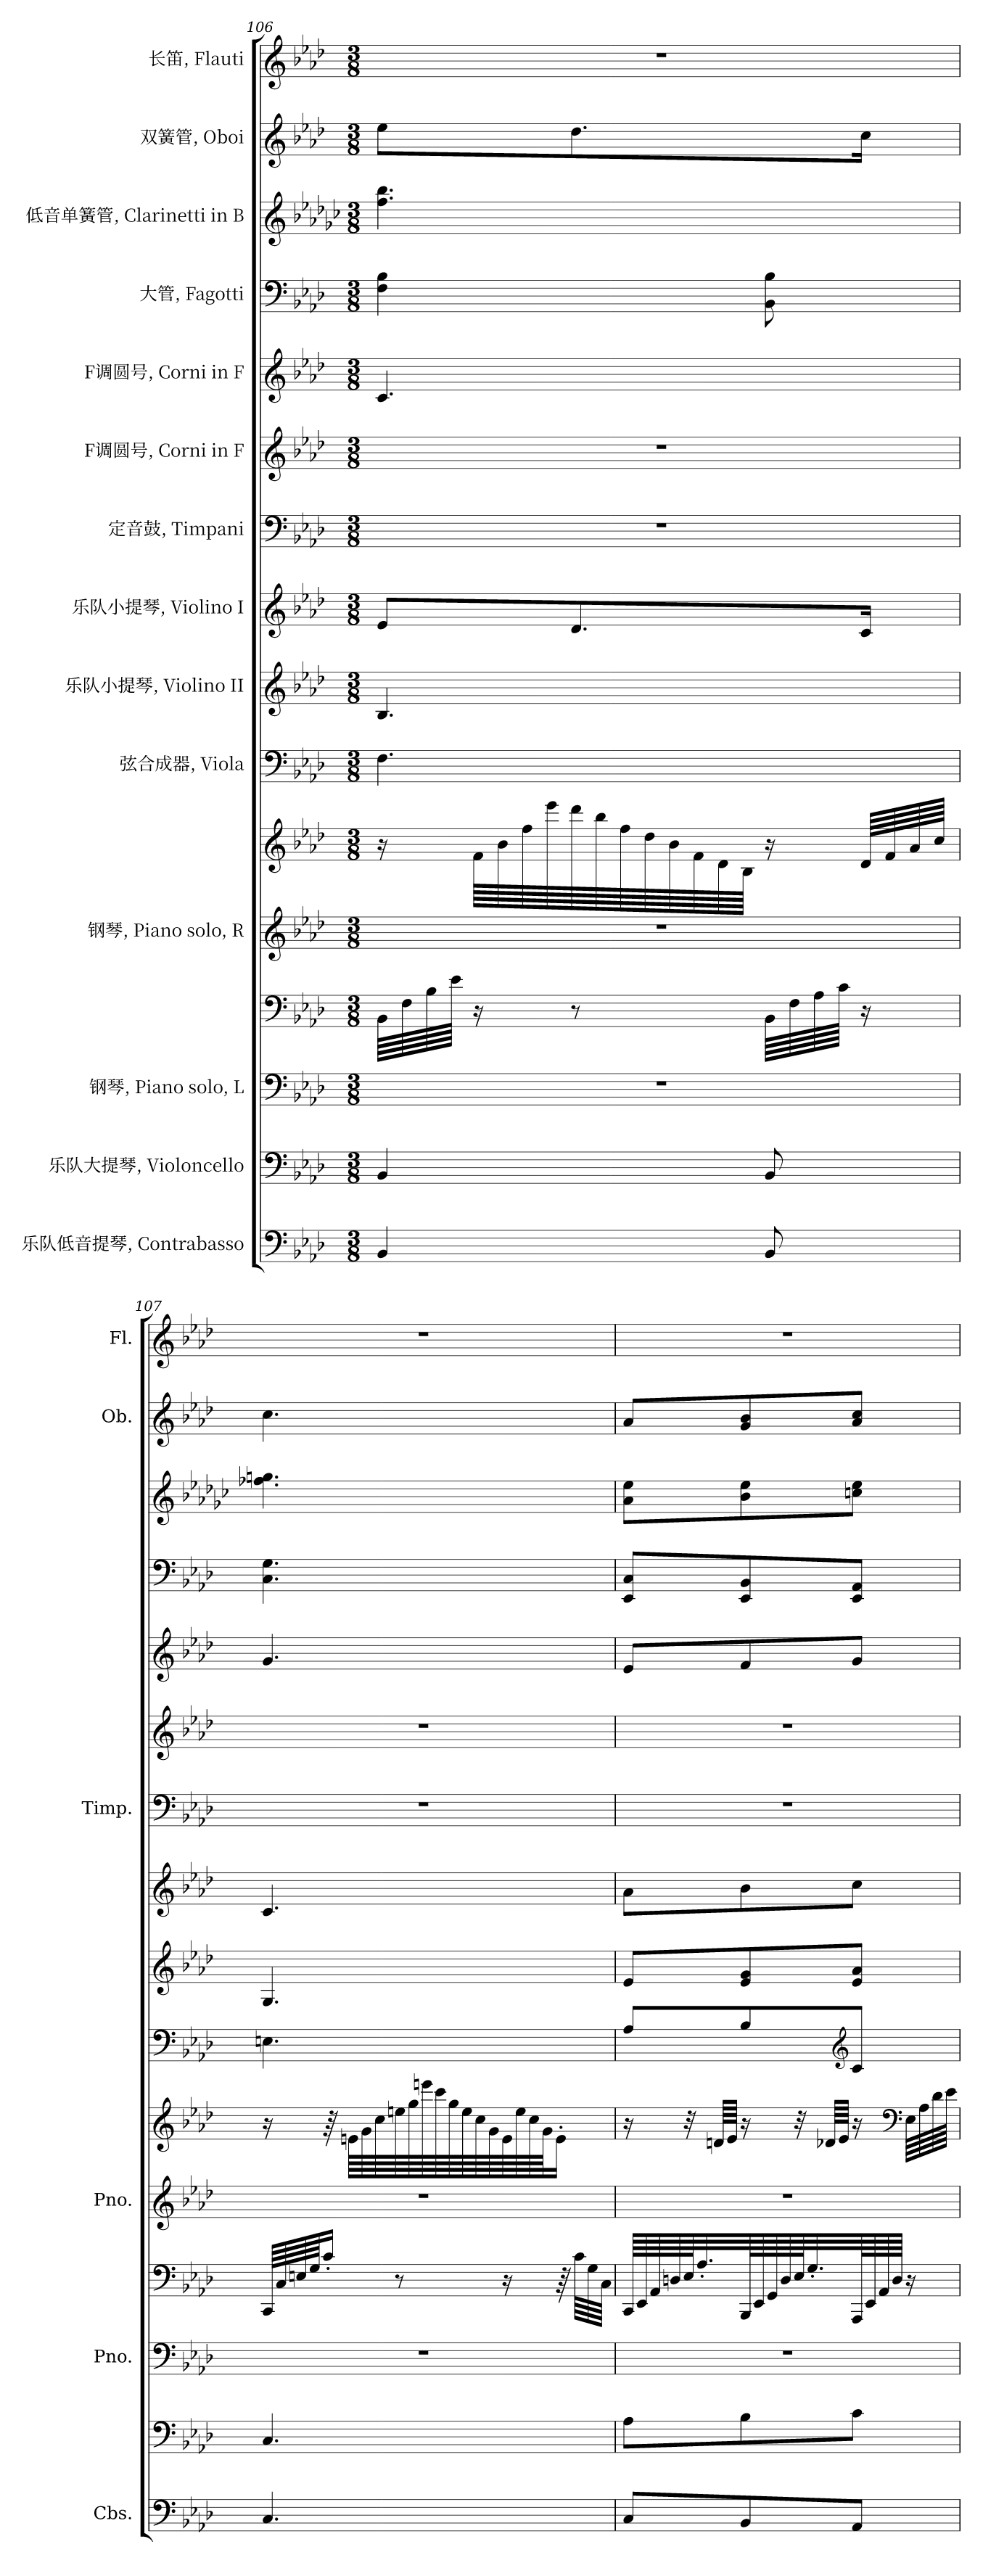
**kern	**kern	**kern	**kern	**kern	**kern	**kern	**kern	**kern	**kern	**kern	**kern	**kern	**kern	**kern	**kern
*part14	*part13	*part12	*part12	*part11	*part11	*part10	*part9	*part8	*part7	*part6	*part5	*part4	*part3	*part2	*part1
*staff16	*staff15	*staff14	*staff13	*staff12	*staff11	*staff10	*staff9	*staff8	*staff7	*staff6	*staff5	*staff4	*staff3	*staff2	*staff1
*I"乐队低音提琴, Contrabasso	*I"乐队大提琴, Violoncello	*I"钢琴, Piano solo, L	*	*I"钢琴, Piano solo, R	*	*I"弦合成器, Viola	*I"乐队小提琴, Violino II	*I"乐队小提琴, Violino I	*I"定音鼓, Timpani	*I"F调圆号, Corni in F	*I"F调圆号, Corni in F	*I"大管, Fagotti	*I"低音单簧管, Clarinetti in B	*I"双簧管, Oboi	*I"长笛, Flauti
*I'Cbs.	*	*I'Pno.	*	*I'Pno.	*	*	*	*	*I'Timp.	*	*	*	*	*I'Ob.	*I'Fl.
!!LO:PB:g=z
*clefF4	*clefF4	*clefF4	*clefF4	*clefG2	*clefG2	*clefF4	*clefG2	*clefG2	*clefF4	*clefG2	*clefG2	*clefF4	*clefG2	*clefG2	*clefG2
*ITrd7c12	*	*	*	*	*	*	*	*	*	*ITrd4c7	*ITrd4c7	*	*ITrd8c14	*	*
*k[b-e-a-d-]	*k[b-e-a-d-]	*k[b-e-a-d-]	*k[b-e-a-d-]	*k[b-e-a-d-]	*k[b-e-a-d-]	*k[b-e-a-d-]	*k[b-e-a-d-]	*k[b-e-a-d-]	*k[b-e-a-d-]	*k[b-e-a-d-g-]	*k[b-e-a-d-g-]	*k[b-e-a-d-]	*k[b-e-a-d-g-c-]	*k[b-e-a-d-]	*k[b-e-a-d-]
*M3/8	*M3/8	*M3/8	*M3/8	*M3/8	*M3/8	*M3/8	*M3/8	*M3/8	*M3/8	*M3/8	*M3/8	*M3/8	*M3/8	*M3/8	*M3/8
*MM26	*MM26	*MM26	*MM26	*MM26	*MM26	*MM26	*MM26	*MM26	*MM26	*MM26	*MM26	*MM26	*MM26	*MM26	*MM26
=106	=106	=106	=106	=106	=106	=106	=106	=106	=106	=106	=106	=106	=106	=106	=106
4BBB-/	4BB-/	4.r	64BB-\LLLL	4.r	16r	4.F\	4.B-/	8e-/L	4.r	4.r	4.F/	4F\ 4B-\	4.f\ 4.b-\	8ee-\L	4.r
.	.	.	64F\	.	.	.	.	.	.	.	.	.	.	.	.
.	.	.	64B-\	.	.	.	.	.	.	.	.	.	.	.	.
.	.	.	64e-\JJJJ	.	.	.	.	.	.	.	.	.	.	.	.
.	.	.	16r	.	64f\LLLL	.	.	.	.	.	.	.	.	.	.
.	.	.	.	.	64b-\	.	.	.	.	.	.	.	.	.	.
.	.	.	.	.	64ff\	.	.	.	.	.	.	.	.	.	.
.	.	.	.	.	64eee-\	.	.	.	.	.	.	.	.	.	.
.	.	.	8r	.	64ddd-\	.	.	8.d-/	.	.	.	.	.	8.dd-\	.
.	.	.	.	.	64bb-\	.	.	.	.	.	.	.	.	.	.
.	.	.	.	.	64ff\	.	.	.	.	.	.	.	.	.	.
.	.	.	.	.	64dd-\	.	.	.	.	.	.	.	.	.	.
.	.	.	.	.	64b-\	.	.	.	.	.	.	.	.	.	.
.	.	.	.	.	64f\	.	.	.	.	.	.	.	.	.	.
.	.	.	.	.	64d-\	.	.	.	.	.	.	.	.	.	.
.	.	.	.	.	64B-\JJJJ	.	.	.	.	.	.	.	.	.	.
8BBB-/	8BB-/	.	64BB-\LLLL	.	16r	.	.	.	.	.	.	8BB-\ 8B-\	.	.	.
.	.	.	64F\	.	.	.	.	.	.	.	.	.	.	.	.
.	.	.	64A-\	.	.	.	.	.	.	.	.	.	.	.	.
.	.	.	64c\JJJJ	.	.	.	.	.	.	.	.	.	.	.	.
.	.	.	16r	.	64d-/LLLL	.	.	16c/Jk	.	.	.	.	.	16cc\Jk	.
.	.	.	.	.	64f/	.	.	.	.	.	.	.	.	.	.
.	.	.	.	.	64a-/	.	.	.	.	.	.	.	.	.	.
.	.	.	.	.	64cc/JJJJ	.	.	.	.	.	.	.	.	.	.
!!LO:PB:g=z
=107	=107	=107	=107	=107	=107	=107	=107	=107	=107	=107	=107	=107	=107	=107	=107
*	*	*	*	*	*	*	*	*	*	*	*	*	*	*	*MM18
4.CC/	4.C/	4.r	64CC/LLLL	4.r	16r	4.En\	4.G/	4.c/	4.r	4.r	4.c/	4.C\ 4.G\	4.f-X\ 4.gn\	4.cc\	4.r
.	.	.	64C/	.	.	.	.	.	.	.	.	.	.	.	.
.	.	.	64En/	.	.	.	.	.	.	.	.	.	.	.	.
.	.	.	64G/JJ	.	.	.	.	.	.	.	.	.	.	.	.
.	.	.	16c'/JJ	.	64r	.	.	.	.	.	.	.	.	.	.
.	.	.	.	.	64en\LLLL	.	.	.	.	.	.	.	.	.	.
.	.	.	.	.	64g\	.	.	.	.	.	.	.	.	.	.
.	.	.	.	.	64cc\	.	.	.	.	.	.	.	.	.	.
.	.	.	8r	.	64een\	.	.	.	.	.	.	.	.	.	.
.	.	.	.	.	64gg\	.	.	.	.	.	.	.	.	.	.
.	.	.	.	.	64eeen\	.	.	.	.	.	.	.	.	.	.
.	.	.	.	.	64ccc\	.	.	.	.	.	.	.	.	.	.
.	.	.	.	.	64gg\	.	.	.	.	.	.	.	.	.	.
.	.	.	.	.	64ee\	.	.	.	.	.	.	.	.	.	.
.	.	.	.	.	64cc\	.	.	.	.	.	.	.	.	.	.
.	.	.	.	.	64g\	.	.	.	.	.	.	.	.	.	.
.	.	.	16r	.	64e\	.	.	.	.	.	.	.	.	.	.
.	.	.	.	.	64ee\	.	.	.	.	.	.	.	.	.	.
.	.	.	.	.	64cc\	.	.	.	.	.	.	.	.	.	.
.	.	.	.	.	64g\JJ	.	.	.	.	.	.	.	.	.	.
.	.	.	64r	.	16e'\JJ	.	.	.	.	.	.	.	.	.	.
.	.	.	64c\LLLL	.	.	.	.	.	.	.	.	.	.	.	.
.	.	.	64G\	.	.	.	.	.	.	.	.	.	.	.	.
.	.	.	64C\JJJJ	.	.	.	.	.	.	.	.	.	.	.	.
!!LO:PB:g=z
=108	=108	=108	=108	=108	=108	=108	=108	=108	=108	=108	=108	=108	=108	=108	=108
*	*	*	*	*	*	*	*	*	*	*	*	*	*	*	*MM26
8CC/L	8A-\L	4.r	64CC/LLLL	4.r	16r	8A-/L	8e-/L	8a-\L	4.r	4.r	8A-/L	8EE-/ 8C/L	8A-\ 8e-\L	8a-/L	4.r
.	.	.	64EE-/	.	.	.	.	.	.	.	.	.	.	.	.
.	.	.	64AA-/	.	.	.	.	.	.	.	.	.	.	.	.
.	.	.	64Dn/	.	.	.	.	.	.	.	.	.	.	.	.
.	.	.	64E-/J	.	32r	.	.	.	.	.	.	.	.	.	.
.	.	.	32.A-'/	.	.	.	.	.	.	.	.	.	.	.	.
.	.	.	.	.	64dn/LLLL	.	.	.	.	.	.	.	.	.	.
.	.	.	.	.	64e-/JJJJ	.	.	.	.	.	.	.	.	.	.
8BBB-/	8B-\	.	64BBB-/L	.	16r	8B-/	8e-/ 8g/	8b-\	.	.	8B-/	8EE-/ 8BB-/	8B-\ 8e-\	8g/ 8b-/	.
.	.	.	64EE-/	.	.	.	.	.	.	.	.	.	.	.	.
.	.	.	64GG/	.	.	.	.	.	.	.	.	.	.	.	.
.	.	.	64D/	.	.	.	.	.	.	.	.	.	.	.	.
.	.	.	64E-/J	.	32r	.	.	.	.	.	.	.	.	.	.
.	.	.	32.G'/	.	.	.	.	.	.	.	.	.	.	.	.
.	.	.	.	.	64d-X/LLLL	.	.	.	.	.	.	.	.	.	.
.	.	.	.	.	64e-/JJJJ	.	.	.	.	.	.	.	.	.	.
*	*	*	*	*	*	*clefG2	*	*	*	*	*	*	*	*	*
8AAA-/J	8c\J	.	64AAA-/L	.	16r	8c/J	8e-/ 8a-/J	8cc\J	.	.	8c/J	8EE-/ 8AA-/J	8cn\ 8e-\J	8a-/ 8cc/J	.
.	.	.	64EE-/	.	.	.	.	.	.	.	.	.	.	.	.
.	.	.	64AA-/	.	.	.	.	.	.	.	.	.	.	.	.
.	.	.	64D/JJJJ	.	.	.	.	.	.	.	.	.	.	.	.
*	*	*	*	*	*clefF4	*	*	*	*	*	*	*	*	*	*
.	.	.	16r	.	64E-\LLLL	.	.	.	.	.	.	.	.	.	.
.	.	.	.	.	64A-\	.	.	.	.	.	.	.	.	.	.
.	.	.	.	.	64d-\	.	.	.	.	.	.	.	.	.	.
.	.	.	.	.	64e-\JJJJ	.	.	.	.	.	.	.	.	.	.
=	=	=	=	=	=	=	=	=	=	=	=	=	=	=	=
*-	*-	*-	*-	*-	*-	*-	*-	*-	*-	*-	*-	*-	*-	*-	*-
